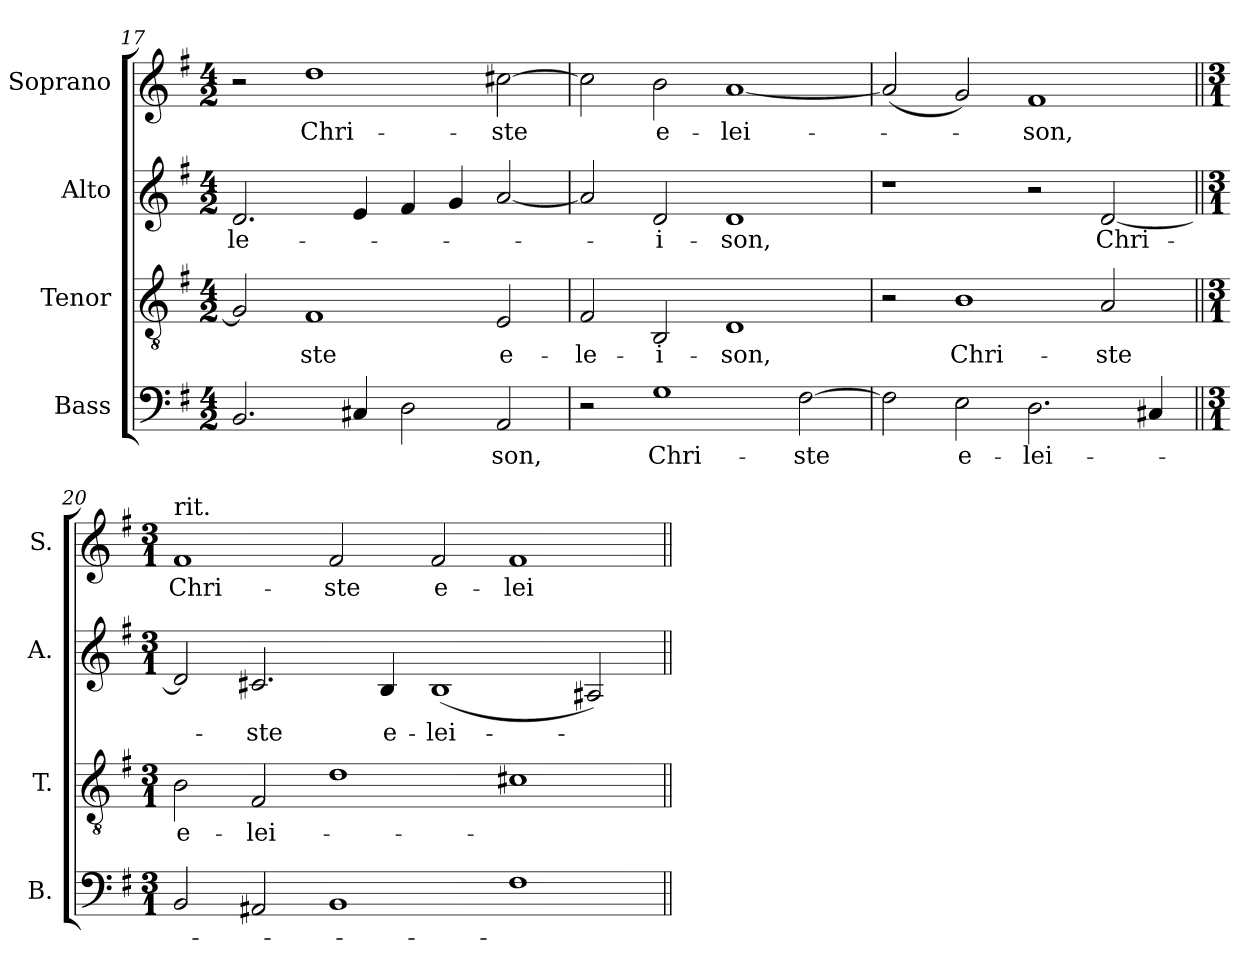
**kern	**text	**kern	**text	**kern	**text	**kern	**text
*part4	*part4	*part3	*part3	*part2	*part2	*part1	*part1
*staff4	*staff4	*staff3	*staff3	*staff2	*staff2	*staff1	*staff1
*I"Bass	*	*I"Tenor	*	*I"Alto	*	*I"Soprano	*
*I'B.	*	*I'T.	*	*I'A.	*	*I'S.	*
*clefF4	*	*clefGv2	*	*clefG2	*	*clefG2	*
*	*	*ITrd7c12	*	*	*	*	*
*k[f#]	*	*k[f#]	*	*k[f#]	*	*k[f#]	*
*G:	*	*G:	*	*G:	*	*G:	*
*M4/2	*	*M4/2	*	*M4/2	*	*M4/2	*
=17	=17	=17	=17	=17	=17	=17	=17
!	!	!	!	!	!LO:LY:b:color=#000000	!	!
2.BBi/	.	2GGi/]	.	2.di/	-le-	2r	.
!	!	!	!LO:LY:b:color=#000000	!	!	!	!
!	!	!	!	!	!	!	!LO:LY:b:color=#000000
.	.	1FF#i	-ste	.	.	1ddi	Chri-
4C#Xi/	.	.	.	4ei/	.	.	.
2Di\	.	.	.	4f#i/	.	.	.
.	.	.	.	4gi/	.	.	.
!	!LO:LY:b:color=#000000	!	!	!	!	!	!
!	!	!	!LO:LY:b:color=#000000	!	!	!	!
!	!	!	!	!	!	!	!LO:LY:b:color=#000000
2AAi/	-son,	2EEi/	e-	[2ai/	.	[2cc#Xi\	-ste
=18	=18	=18	=18	=18	=18	=18	=18
!	!	!	!LO:LY:b:color=#000000	!	!	!	!
2r	.	2FF#i/	-le-	2ai/]	.	2cc#i\]	.
!	!LO:LY:b:color=#000000	!	!	!	!	!	!
!	!	!	!LO:LY:b:color=#000000	!	!	!	!
!	!	!	!	!	!LO:LY:b:color=#000000	!	!
!	!	!	!	!	!	!	!LO:LY:b:color=#000000
1Gi	Chri-	2BBBi/	-i-	2di/	-i-	2bi\	e-
!	!	!	!LO:LY:b:color=#000000	!	!	!	!
!	!	!	!	!	!LO:LY:b:color=#000000	!	!
!	!	!	!	!	!	!	!LO:LY:b:color=#000000
.	.	1DDi	-son,	1di	-son,	[1ai	-lei-
!	!LO:LY:b:color=#000000	!	!	!	!	!	!
[2F#i\	-ste	.	.	.	.	.	.
!!LO:PB:g=z
=19	=19	=19	=19	=19	=19	=19	=19
2F#i\]	.	2r	.	1r	.	(2ai/]	.
!	!LO:LY:b:color=#000000	!	!	!	!	!	!
!	!	!	!LO:LY:b:color=#000000	!	!	!	!
2Ei\	e-	1BBi	Chri-	.	.	2gi/)	.
!	!LO:LY:b:color=#000000	!	!	!	!	!	!
!	!	!	!	!	!	!	!LO:LY:b:color=#000000
2.Di\	-lei-	.	.	2r	.	1f#i	-son,
!	!	!	!LO:LY:b:color=#000000	!	!	!	!
!	!	!	!	!	!LO:LY:b:color=#000000	!	!
.	.	2AAi/	-ste	[2di/	Chri-	.	.
4C#Xi/	.	.	.	.	.	.	.
=20||	=20||	=20||	=20||	=20||	=20||	=20||	=20||
*M3/1	*	*M3/1	*	*M3/1	*	*M3/1	*
!	!	!	!LO:LY:b:color=#000000	!	!	!	!
!	!	!	!	!	!	!LO:TX:t=rit.	!
!	!	!	!	!	!	!	!LO:LY:b:color=#000000
2BBi/	.	2BBi\	e-	2di/]	.	1f#i	Chri-
!	!	!	!LO:LY:b:color=#000000	!	!	!	!
!	!	!	!	!	!LO:LY:b:color=#000000	!	!
2AA#Xi/	.	2FF#i/	-lei-	2.c#Xi/	-ste	.	.
!	!	!	!	!	!	!	!LO:LY:b:color=#000000
1BBi	.	1Di	.	.	.	2f#i/	-ste
!	!	!	!	!	!LO:LY:b:color=#000000	!	!
.	.	.	.	4Bi/	e-	.	.
!	!	!	!	!	!LO:LY:b:color=#000000	!	!
!	!	!	!	!	!	!	!LO:LY:b:color=#000000
.	.	.	.	(1Bi	-lei-	2f#i/	e-
!	!	!	!	!	!	!	!LO:LY:b:color=#000000
1F#i	.	1C#Xi	.	.	.	1f#i	-lei-
.	.	.	.	2A#Xi/)	.	.	.
=||	=||	=||	=||	=||	=||	=||	=||
*-	*-	*-	*-	*-	*-	*-	*-
